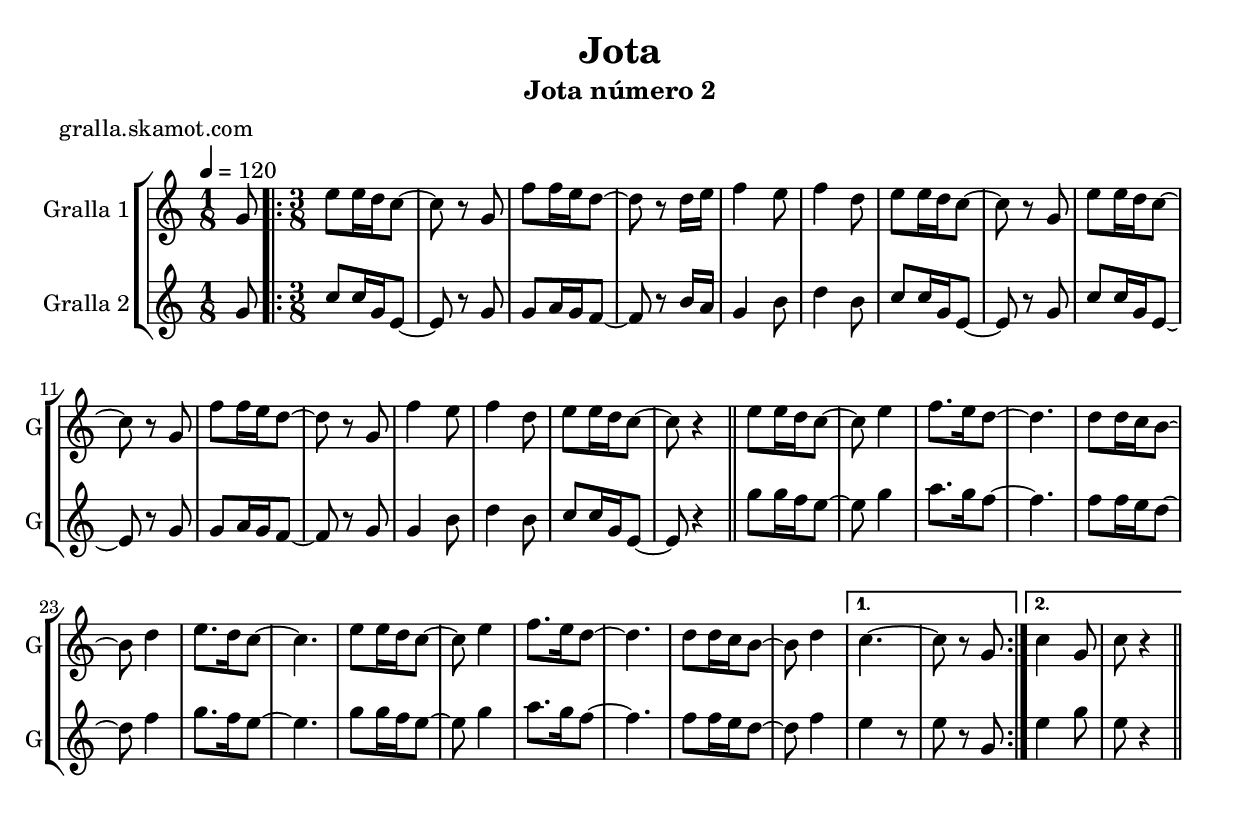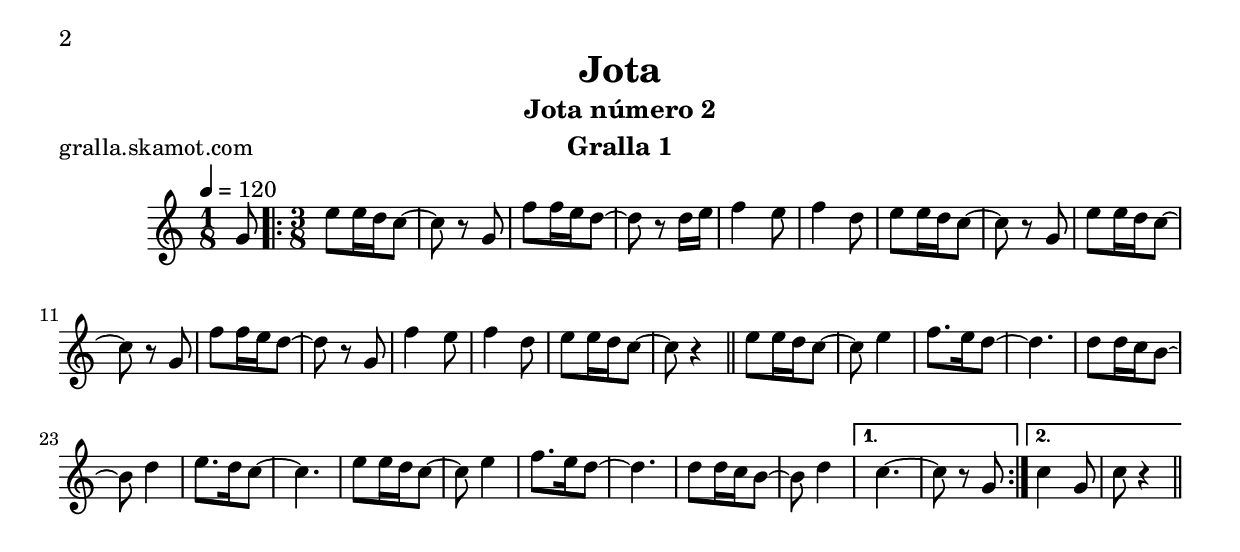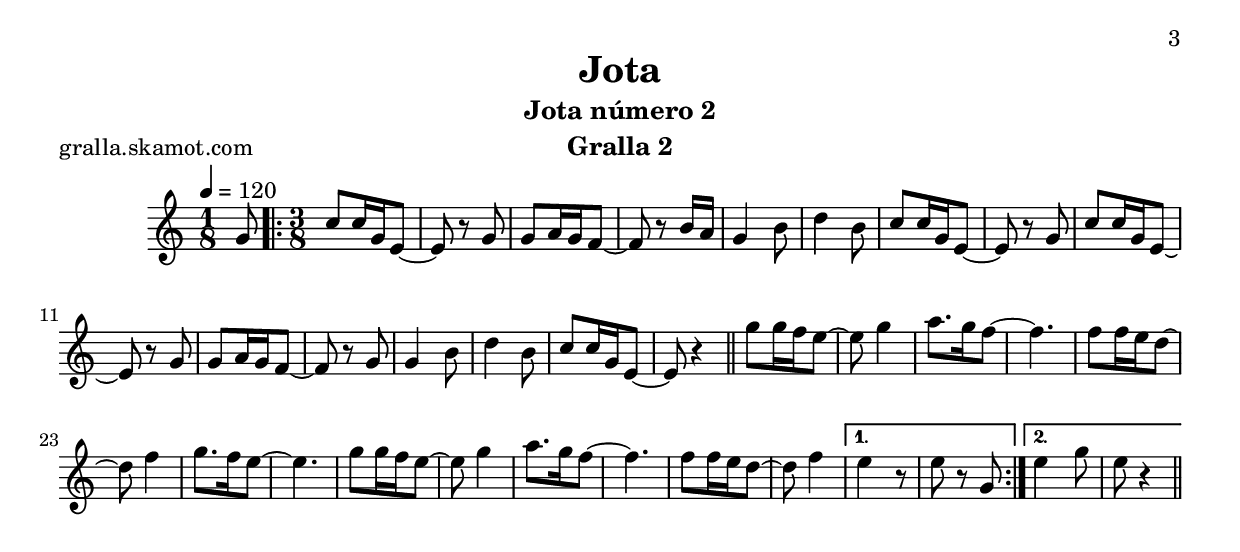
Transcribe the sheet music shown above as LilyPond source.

\version "2.16.2"

\header {
  dedication=""
  title="Jota"
  subtitle="Jota número 2"
  subsubtitle=""
  poet="gralla.skamot.com"
  meter=""
  piece=""
  composer=""
  arranger=""
  opus=""
  instrument=""
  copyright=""
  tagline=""
}

liniaroAa =
\relative g'
{
  \tempo 4=120
  \clef treble
  \key c \major
  \time 1/8
  g8  |
  \time 3/8   \repeat volta 2 { e'8 e16 d c8 ~  |
  c8 r g  |
  f'8 f16 e d8 ~  |
  %05
  d8 r d16 e  |
  f4 e8  |
  f4 d8  |
  e8 e16 d c8 ~  |
  c8 r g  |
  %10
  e'8 e16 d c8 ~  |
  c8 r g  |
  f'8 f16 e d8 ~  |
  d8 r g,  |
  f'4 e8  |
  %15
  f4 d8  |
  e8 e16 d c8 ~  |
  c8 r4  \bar "||"
  e8 e16 d c8 ~  |
  c8 e4  |
  %20
  f8. e16 d8 ~  |
  d4.  |
  d8 d16 c b8 ~  |
  b8 d4  |
  e8. d16 c8 ~  |
  %25
  c4.  |
  e8 e16 d c8 ~  |
  c8 e4  |
  f8. e16 d8 ~  |
  d4.  |
  %30
  d8 d16 c b8 ~  |
  b8 d4 }
  \alternative { { c4. ~  |
  c8 r g }
  { c4 g8  |
  %35
  c8 r4 } } \bar "||"
}

liniaroAb =
\relative g'
{
  \tempo 4=120
  \clef treble
  \key c \major
  \time 1/8
  g8  |
  \time 3/8   \repeat volta 2 { c8 c16 g e8 ~  |
  e8 r g  |
  g8 a16 g f8 ~  |
  %05
  f8 r b16 a  |
  g4 b8  |
  d4 b8  |
  c8 c16 g e8 ~  |
  e8 r g  |
  %10
  c8 c16 g e8 ~  |
  e8 r g  |
  g8 a16 g f8 ~  |
  f8 r g  |
  g4 b8  |
  %15
  d4 b8  |
  c8 c16 g e8 ~  |
  e8 r4  \bar "||"
  g'8 g16 f e8 ~  |
  e8 g4  |
  %20
  a8. g16 f8 ~  |
  f4.  |
  f8 f16 e d8 ~  |
  d8 f4  |
  g8. f16 e8 ~  |
  %25
  e4.  |
  g8 g16 f e8 ~  |
  e8 g4  |
  a8. g16 f8 ~  |
  f4.  |
  %30
  f8 f16 e d8 ~  |
  d8 f4 }
  \alternative { { e4 r8  | % kompletite
  e8 r g, }
  { e'4 g8  |
  %35
  e8 r4 } } \bar "||"
}

\bookpart {
  \score {
    \new StaffGroup {
      \override Score.RehearsalMark.self-alignment-X = #LEFT
      <<
        \new Staff \with {instrumentName = #"Gralla 1" shortInstrumentName = #"G"} \liniaroAa
        \new Staff \with {instrumentName = #"Gralla 2" shortInstrumentName = #"G"} \liniaroAb
      >>
    }
    \layout {}
  }
  \score { \unfoldRepeats
    \new StaffGroup {
      \override Score.RehearsalMark.self-alignment-X = #LEFT
      <<
        \new Staff \with {instrumentName = #"Gralla 1" shortInstrumentName = #"G"} \liniaroAa
        \new Staff \with {instrumentName = #"Gralla 2" shortInstrumentName = #"G"} \liniaroAb
      >>
    }
    \midi {
      \set Staff.midiInstrument = "oboe"
      \set DrumStaff.midiInstrument = "drums"
    }
  }
}

\bookpart {
  \header {instrument="Gralla 1"}
  \score {
    \new StaffGroup {
      \override Score.RehearsalMark.self-alignment-X = #LEFT
      <<
        \new Staff \liniaroAa
      >>
    }
    \layout {}
  }
  \score { \unfoldRepeats
    \new StaffGroup {
      \override Score.RehearsalMark.self-alignment-X = #LEFT
      <<
        \new Staff \liniaroAa
      >>
    }
    \midi {
      \set Staff.midiInstrument = "oboe"
      \set DrumStaff.midiInstrument = "drums"
    }
  }
}

\bookpart {
  \header {instrument="Gralla 2"}
  \score {
    \new StaffGroup {
      \override Score.RehearsalMark.self-alignment-X = #LEFT
      <<
        \new Staff \liniaroAb
      >>
    }
    \layout {}
  }
  \score { \unfoldRepeats
    \new StaffGroup {
      \override Score.RehearsalMark.self-alignment-X = #LEFT
      <<
        \new Staff \liniaroAb
      >>
    }
    \midi {
      \set Staff.midiInstrument = "oboe"
      \set DrumStaff.midiInstrument = "drums"
    }
  }
}

